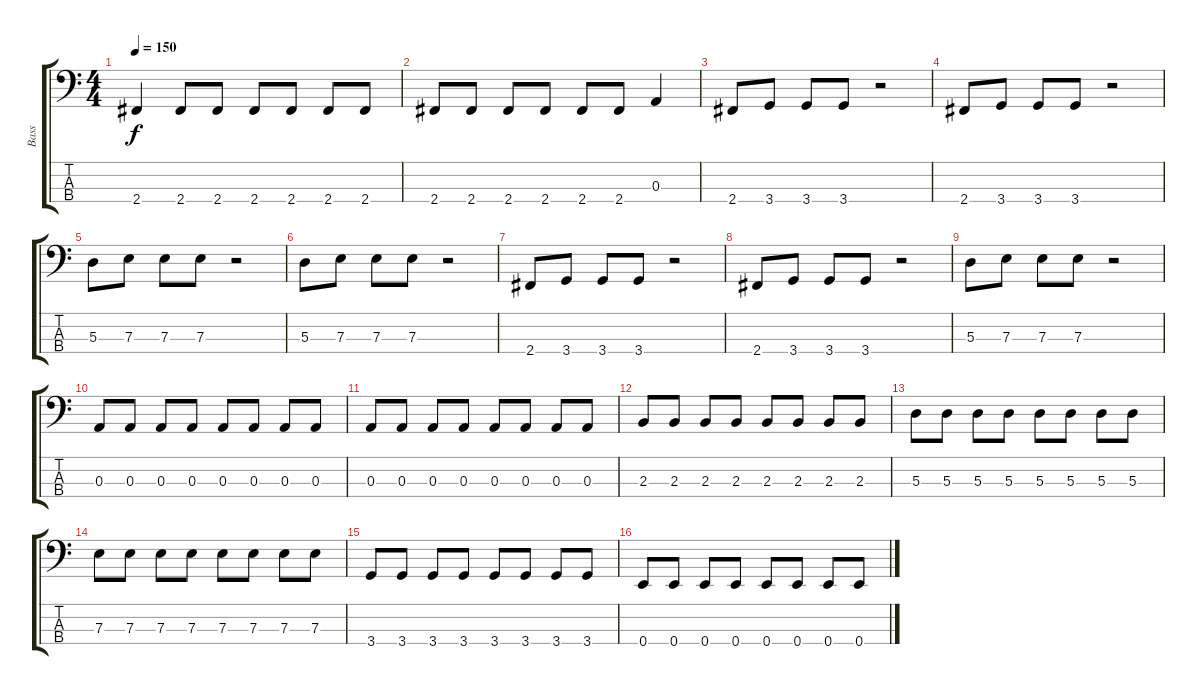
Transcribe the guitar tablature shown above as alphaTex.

\track ("Bass" "Bass") {instrument electricbassfinger}
\staff {score tabs}
\tuning (G2 D2 A1 E1) {hide}
\ts (4 4)
\tempo 150
\clef f4
\ks c
2.4.4{dy f} 2.4.8 2.4.8 2.4.8 2.4.8 2.4.8 2.4.8 |
2.4.8 2.4.8 2.4.8 2.4.8 2.4.8 2.4.8 0.3.4 |
2.4.8 3.4.8 3.4.8 3.4.8 r.2 |
2.4.8 3.4.8 3.4.8 3.4.8 r.2 |
5.3.8 7.3.8 7.3.8 7.3.8 r.2 |
5.3.8 7.3.8 7.3.8 7.3.8 r.2 |
2.4.8 3.4.8 3.4.8 3.4.8 r.2 |
2.4.8 3.4.8 3.4.8 3.4.8 r.2 |
5.3.8 7.3.8 7.3.8 7.3.8 r.2 |
0.3.8 0.3.8 0.3.8 0.3.8 0.3.8 0.3.8 0.3.8 0.3.8 |
0.3.8 0.3.8 0.3.8 0.3.8 0.3.8 0.3.8 0.3.8 0.3.8 |
2.3.8 2.3.8 2.3.8 2.3.8 2.3.8 2.3.8 2.3.8 2.3.8 |
5.3.8 5.3.8 5.3.8 5.3.8 5.3.8 5.3.8 5.3.8 5.3.8 |
7.3.8 7.3.8 7.3.8 7.3.8 7.3.8 7.3.8 7.3.8 7.3.8 |
3.4.8 3.4.8 3.4.8 3.4.8 3.4.8 3.4.8 3.4.8 3.4.8 |
0.4.8 0.4.8 0.4.8 0.4.8 0.4.8 0.4.8 0.4.8 0.4.8
